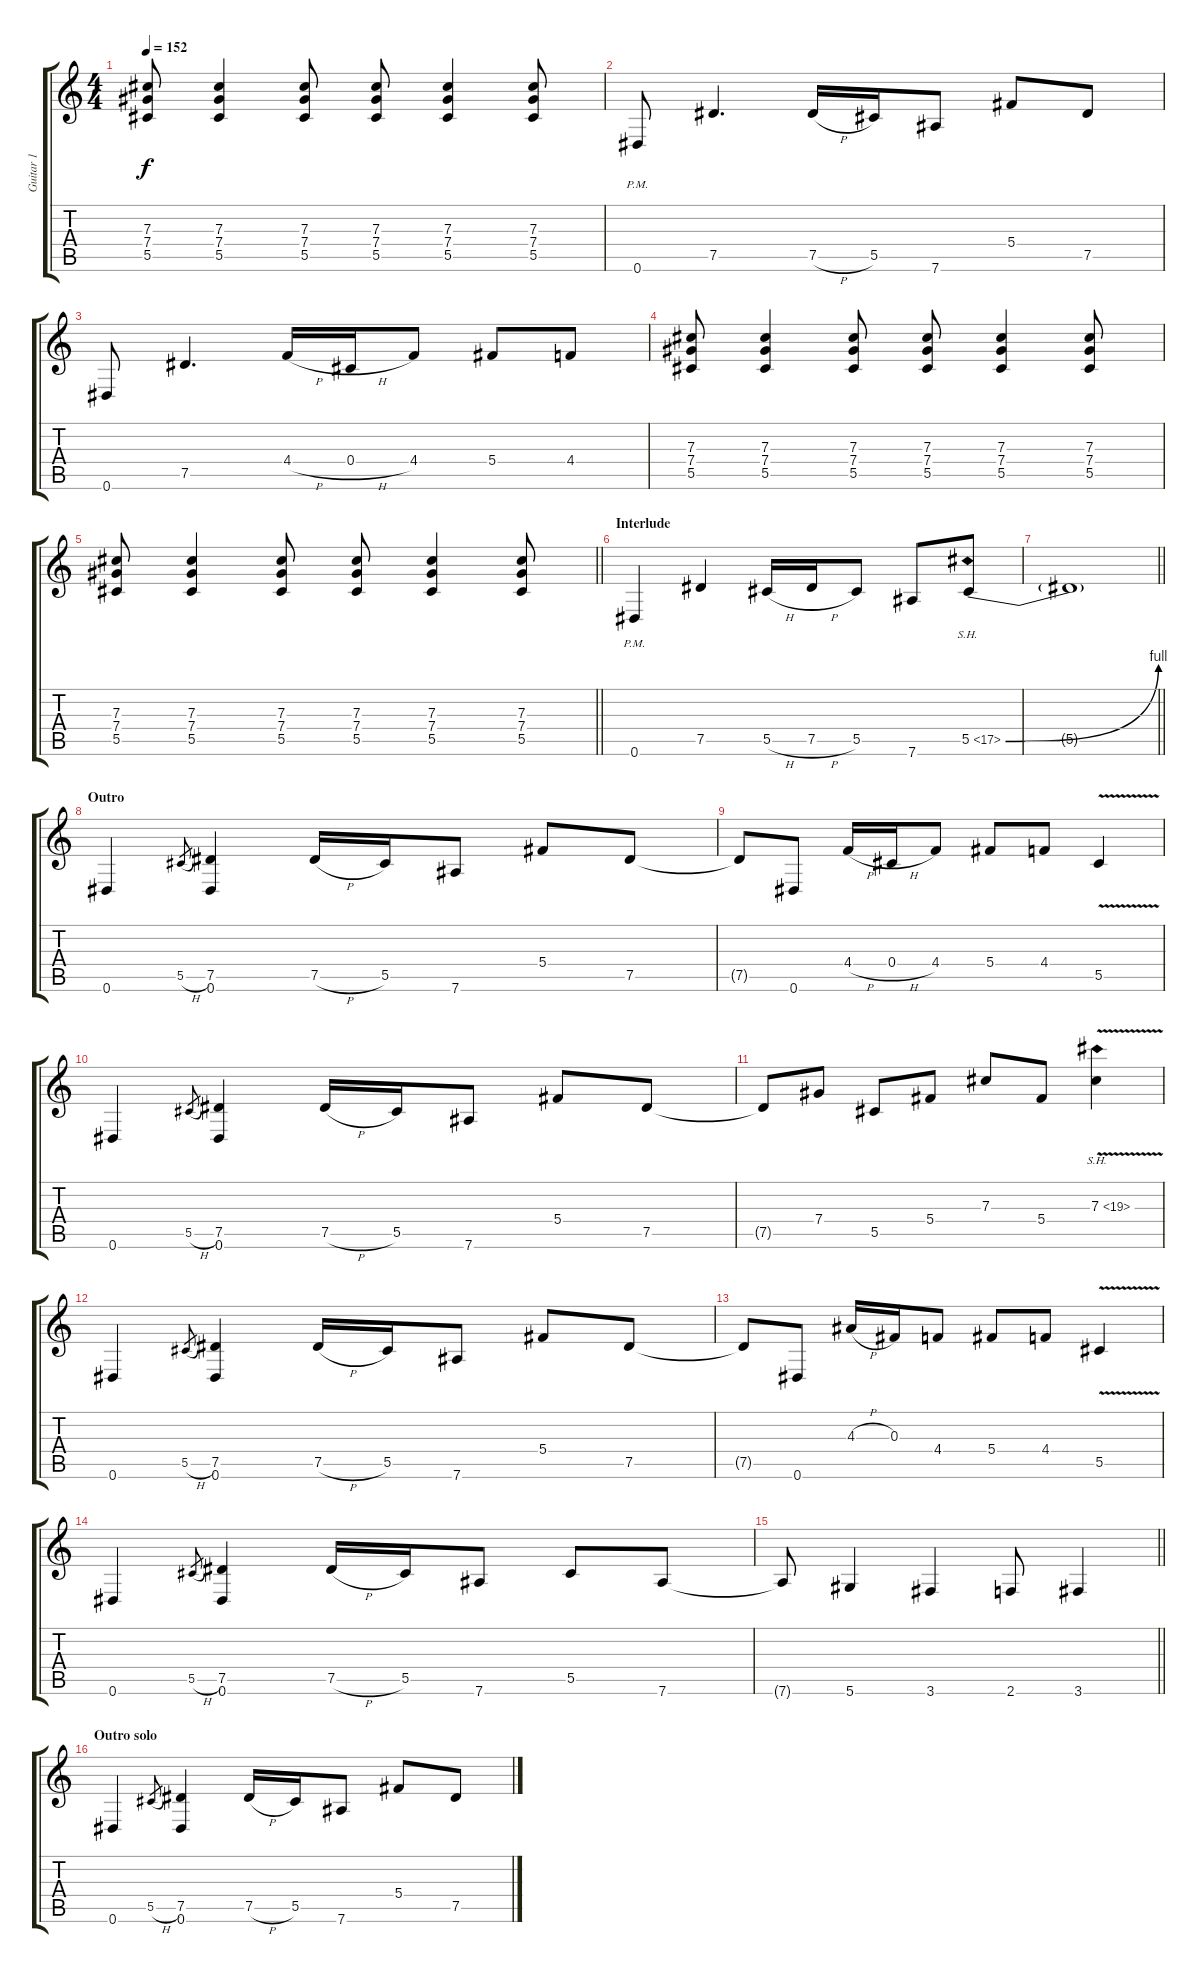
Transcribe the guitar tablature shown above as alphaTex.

\track ("Guitar 1" "Guitar 1") {instrument distortionguitar}
\staff {score tabs}
\tuning (Eb4 Bb3 Gb3 Db3 Ab2 Eb2) {hide}
\ts (4 4)
\tempo 152
\clef g2
\ks c
(7.3 7.4 5.5).8{dy f} (7.3 7.4 5.5).4 (7.3 7.4 5.5).8 (7.3 7.4 5.5).8 (7.3 7.4 5.5).4 (7.3 7.4 5.5).8 |
0.6{pm}.8 7.5.4{d} 7.5{h}.16 5.5.16 7.6.8 5.4.8 7.5.8 |
0.6.8 7.5.4{d} 4.4{h}.16 0.4{h}.16 4.4.8 5.4.8 4.4.8 |
(7.3 7.4 5.5).8 (7.3 7.4 5.5).4 (7.3 7.4 5.5).8 (7.3 7.4 5.5).8 (7.3 7.4 5.5).4 (7.3 7.4 5.5).8 |
\barLineRight lightlight
(7.3 7.4 5.5).8 (7.3 7.4 5.5).4 (7.3 7.4 5.5).8 (7.3 7.4 5.5).8 (7.3 7.4 5.5).4 (7.3 7.4 5.5).8 |
\section ("" "Interlude")
0.6{pm}.4 7.5.4 5.5{h}.16 7.5{h}.16 5.5.8 7.6.8 5.5{be (bend 0 0 60 4) sh 12}.8 |
\barLineRight lightlight
5.5{t}.1 |
\section ("" "Outro")
0.6.4 5.5{h}.8{gr} (7.5 0.6).4 7.5{h}.16 5.5.16 7.6.8 5.4.8 7.5.8 |
7.5{t}.8 0.6.8 4.4{h}.16 0.4{h}.16 4.4.8 5.4.8 4.4.8 5.5{v}.4 |
0.6.4 5.5{h}.8{gr} (7.5 0.6).4 7.5{h}.16 5.5.16 7.6.8 5.4.8 7.5.8 |
7.5{t}.8 7.4.8 5.5.8 5.4.8 7.3.8 5.4.8 7.3{sh 12 v}.4 |
0.6.4 5.5{h}.8{gr} (7.5 0.6).4 7.5{h}.16 5.5.16 7.6.8 5.4.8 7.5.8 |
7.5{t}.8 0.6.8 4.3{h}.16 0.3.16 4.4.8 5.4.8 4.4.8 5.5{v}.4 |
0.6.4 5.5{h}.8{gr} (7.5 0.6).4 7.5{h}.16 5.5.16 7.6.8 5.5.8 7.6.8 |
\barLineRight lightlight
7.6{t}.8 5.6.4 3.6.4 2.6.8 3.6.4 |
\section ("" "Outro solo")
0.6.4 5.5{h}.8{gr} (7.5 0.6).4 7.5{h}.16 5.5.16 7.6.8 5.4.8 7.5.8
